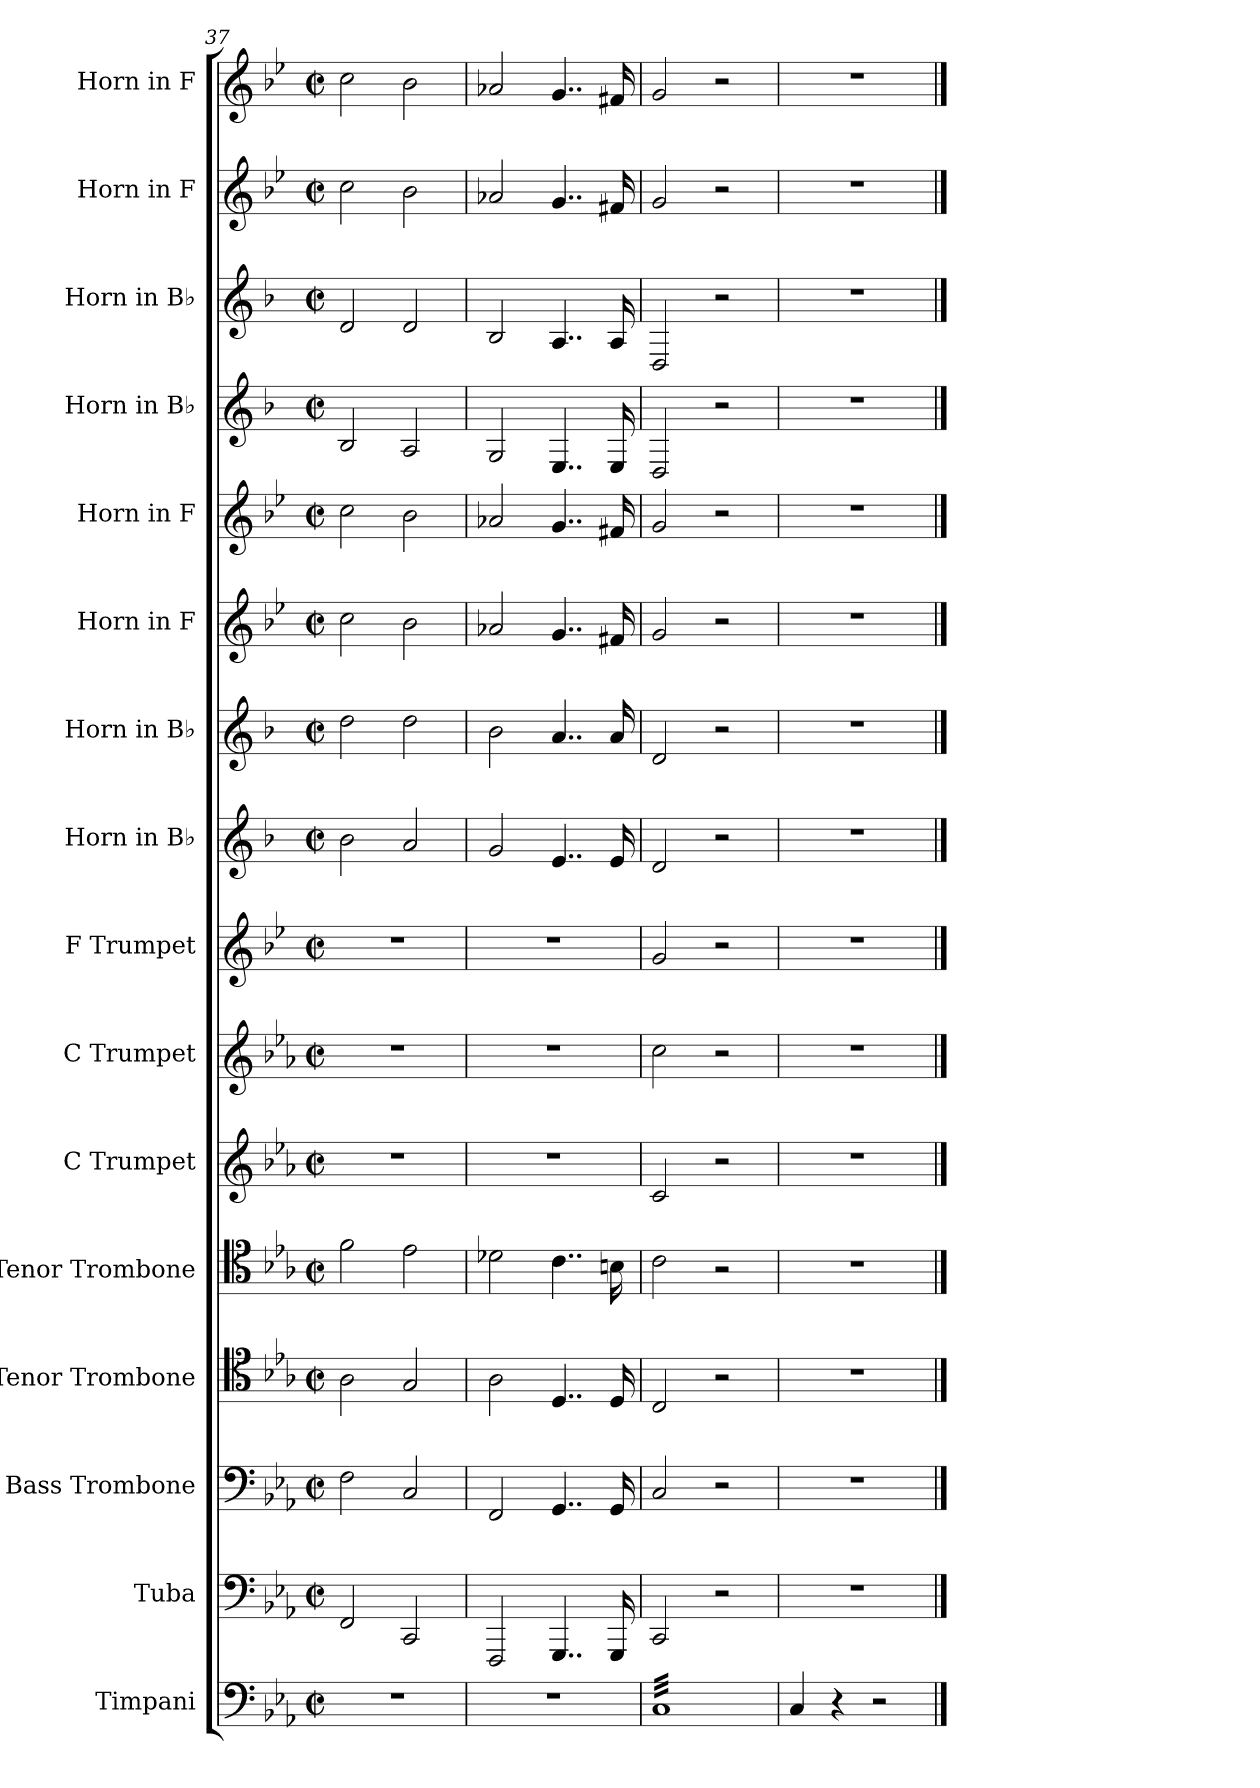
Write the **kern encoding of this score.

**kern	**kern	**kern	**kern	**kern	**kern	**kern	**kern	**kern	**kern	**kern	**kern	**kern	**kern	**kern	**kern
*part16	*part15	*part14	*part13	*part12	*part11	*part10	*part9	*part8	*part7	*part6	*part5	*part4	*part3	*part2	*part1
*staff16	*staff15	*staff14	*staff13	*staff12	*staff11	*staff10	*staff9	*staff8	*staff7	*staff6	*staff5	*staff4	*staff3	*staff2	*staff1
*I"Timpani	*I"Tuba	*I"Bass Trombone	*I"Tenor Trombone	*I"Tenor Trombone	*I"C Trumpet	*I"C Trumpet	*I"F Trumpet	*I"Horn in B♭	*I"Horn in B♭	*I"Horn in F	*I"Horn in F	*I"Horn in B♭	*I"Horn in B♭	*I"Horn in F	*I"Horn in F
*I'Timp.	*I'Tba.	*I'B. Tbn.	*I'T. Tbn.	*I'T. Tbn.	*I'C Tpt.	*I'C Tpt.	*I'F Tpt.	*	*	*	*	*	*	*	*
*clefF4	*clefF4	*clefF4	*clefC4	*clefC4	*clefG2	*clefG2	*clefG2	*clefG2	*clefG2	*clefG2	*clefG2	*clefG2	*clefG2	*clefG2	*clefG2
*	*	*	*	*	*	*	*ITrd-3c-5	*ITrd1c2	*ITrd1c2	*ITrd4c7	*ITrd4c7	*ITrd1c2	*ITrd1c2	*ITrd4c7	*ITrd4c7
*k[b-e-a-]	*k[b-e-a-]	*k[b-e-a-]	*k[b-e-a-]	*k[b-e-a-]	*k[b-e-a-]	*k[b-e-a-]	*k[b-e-a-]	*k[b-e-a-]	*k[b-e-a-]	*k[b-e-a-]	*k[b-e-a-]	*k[b-e-a-]	*k[b-e-a-]	*k[b-e-a-]	*k[b-e-a-]
*M2/2	*M2/2	*M2/2	*M2/2	*M2/2	*M2/2	*M2/2	*M2/2	*M2/2	*M2/2	*M2/2	*M2/2	*M2/2	*M2/2	*M2/2	*M2/2
*met(c|)	*met(c|)	*met(c|)	*met(c|)	*met(c|)	*met(c|)	*met(c|)	*met(c|)	*met(c|)	*met(c|)	*met(c|)	*met(c|)	*met(c|)	*met(c|)	*met(c|)	*met(c|)
=37	=37	=37	=37	=37	=37	=37	=37	=37	=37	=37	=37	=37	=37	=37	=37
1r	2FF/	2F\	2A-\	2f\	1r	1r	1r	2a-\	2cc\	2f\	2f\	2A-/	2c/	2f\	2f\
.	2CC/	2C/	2G/	2e-\	.	.	.	2g/	2cc\	2e-\	2e-\	2G/	2c/	2e-\	2e-\
!!LO:PB:g=z
=38	=38	=38	=38	=38	=38	=38	=38	=38	=38	=38	=38	=38	=38	=38	=38
1r	2FFF/	2FF/	2A-\	2d-X\	1r	1r	1r	2f/	2a-\	2d-X/	2d-X/	2F/	2A-/	2d-X/	2d-X/
.	4..GGG/	4..GG/	4..D/	4..c\	.	.	.	4..d/	4..g/	4..c/	4..c/	4..D/	4..G/	4..c/	4..c/
.	16GGG/	16GG/	16D/	16Bn\	.	.	.	16d/	16g/	16Bn/	16Bn/	16D/	16G/	16Bn/	16Bn/
=39	=39	=39	=39	=39	=39	=39	=39	=39	=39	=39	=39	=39	=39	=39	=39
*tremolo	*	*	*	*	*	*	*	*	*	*	*	*	*	*	*
32CLLL	2CC/	2C/	2C/	2c\	2c/	2cc\	2cc/	2c/	2c/	2c/	2c/	2C/	2C/	2c/	2c/
32C	.	.	.	.	.	.	.	.	.	.	.	.	.	.	.
32C	.	.	.	.	.	.	.	.	.	.	.	.	.	.	.
32C	.	.	.	.	.	.	.	.	.	.	.	.	.	.	.
32C	.	.	.	.	.	.	.	.	.	.	.	.	.	.	.
32C	.	.	.	.	.	.	.	.	.	.	.	.	.	.	.
32C	.	.	.	.	.	.	.	.	.	.	.	.	.	.	.
32C	.	.	.	.	.	.	.	.	.	.	.	.	.	.	.
32C	.	.	.	.	.	.	.	.	.	.	.	.	.	.	.
32C	.	.	.	.	.	.	.	.	.	.	.	.	.	.	.
32C	.	.	.	.	.	.	.	.	.	.	.	.	.	.	.
32C	.	.	.	.	.	.	.	.	.	.	.	.	.	.	.
32C	.	.	.	.	.	.	.	.	.	.	.	.	.	.	.
32C	.	.	.	.	.	.	.	.	.	.	.	.	.	.	.
32C	.	.	.	.	.	.	.	.	.	.	.	.	.	.	.
32C	.	.	.	.	.	.	.	.	.	.	.	.	.	.	.
32C	2r	2r	2r	2r	2r	2r	2r	2r	2r	2r	2r	2r	2r	2r	2r
32C	.	.	.	.	.	.	.	.	.	.	.	.	.	.	.
32C	.	.	.	.	.	.	.	.	.	.	.	.	.	.	.
32C	.	.	.	.	.	.	.	.	.	.	.	.	.	.	.
32C	.	.	.	.	.	.	.	.	.	.	.	.	.	.	.
32C	.	.	.	.	.	.	.	.	.	.	.	.	.	.	.
32C	.	.	.	.	.	.	.	.	.	.	.	.	.	.	.
32C	.	.	.	.	.	.	.	.	.	.	.	.	.	.	.
32C	.	.	.	.	.	.	.	.	.	.	.	.	.	.	.
32C	.	.	.	.	.	.	.	.	.	.	.	.	.	.	.
32C	.	.	.	.	.	.	.	.	.	.	.	.	.	.	.
32C	.	.	.	.	.	.	.	.	.	.	.	.	.	.	.
32C	.	.	.	.	.	.	.	.	.	.	.	.	.	.	.
32C	.	.	.	.	.	.	.	.	.	.	.	.	.	.	.
32C	.	.	.	.	.	.	.	.	.	.	.	.	.	.	.
32CJJJ	.	.	.	.	.	.	.	.	.	.	.	.	.	.	.
*Xtremolo	*	*	*	*	*	*	*	*	*	*	*	*	*	*	*
=40	=40	=40	=40	=40	=40	=40	=40	=40	=40	=40	=40	=40	=40	=40	=40
4C/	1r	1r	1r	1r	1r	1r	1r	1r	1r	1r	1r	1r	1r	1r	1r
4r	.	.	.	.	.	.	.	.	.	.	.	.	.	.	.
2r	.	.	.	.	.	.	.	.	.	.	.	.	.	.	.
==	==	==	==	==	==	==	==	==	==	==	==	==	==	==	==
*-	*-	*-	*-	*-	*-	*-	*-	*-	*-	*-	*-	*-	*-	*-	*-
